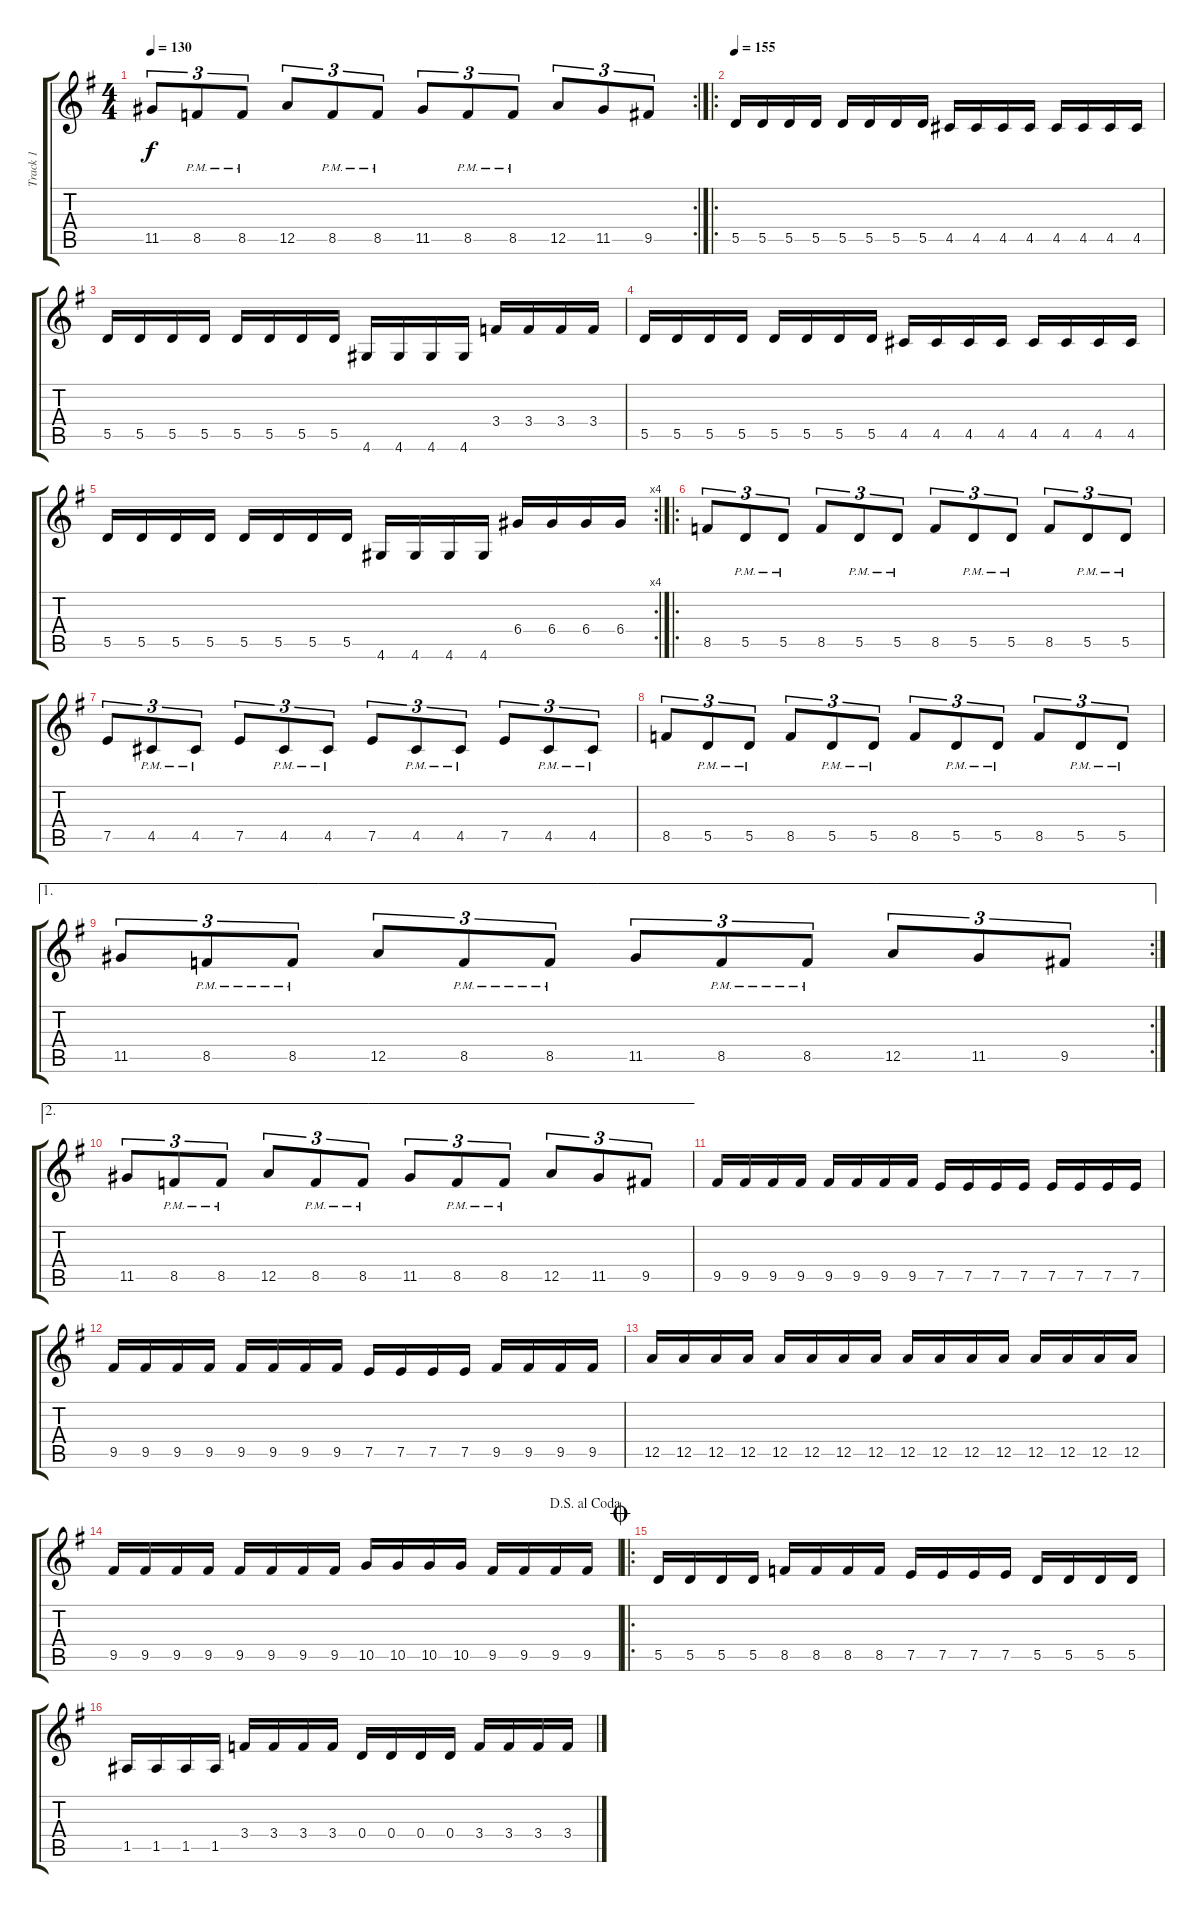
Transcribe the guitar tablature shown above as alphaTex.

\track ("Track 1" "Track 1") {instrument distortionguitar}
\staff {score tabs}
\tuning (E4 B3 G3 D3 A2 E2) {hide}
\rc 2
\ts (4 4)
\tempo 130
\clef g2
\ks eminor
11.5.8{tu (3 2) dy f} 8.5{pm}.8{tu (3 2)} 8.5{pm}.8{tu (3 2)} 12.5.8{tu (3 2)} 8.5{pm}.8{tu (3 2)} 8.5{pm}.8{tu (3 2)} 11.5.8{tu (3 2)} 8.5{pm}.8{tu (3 2)} 8.5{pm}.8{tu (3 2)} 12.5.8{tu (3 2)} 11.5.8{tu (3 2)} 9.5.8{tu (3 2)} |
\ro
\tempo 155
5.5.16 5.5.16 5.5.16 5.5.16 5.5.16 5.5.16 5.5.16 5.5.16 4.5.16 4.5.16 4.5.16 4.5.16 4.5.16 4.5.16 4.5.16 4.5.16 |
5.5.16 5.5.16 5.5.16 5.5.16 5.5.16 5.5.16 5.5.16 5.5.16 4.6.16 4.6.16 4.6.16 4.6.16 3.4.16 3.4.16 3.4.16 3.4.16 |
5.5.16 5.5.16 5.5.16 5.5.16 5.5.16 5.5.16 5.5.16 5.5.16 4.5.16 4.5.16 4.5.16 4.5.16 4.5.16 4.5.16 4.5.16 4.5.16 |
\rc 4
5.5.16 5.5.16 5.5.16 5.5.16 5.5.16 5.5.16 5.5.16 5.5.16 4.6.16 4.6.16 4.6.16 4.6.16 6.4.16 6.4.16 6.4.16 6.4.16 |
\ro
8.5.8{tu (3 2)} 5.5{pm}.8{tu (3 2)} 5.5{pm}.8{tu (3 2)} 8.5.8{tu (3 2)} 5.5{pm}.8{tu (3 2)} 5.5{pm}.8{tu (3 2)} 8.5.8{tu (3 2)} 5.5{pm}.8{tu (3 2)} 5.5{pm}.8{tu (3 2)} 8.5.8{tu (3 2)} 5.5{pm}.8{tu (3 2)} 5.5{pm}.8{tu (3 2)} |
7.5.8{tu (3 2)} 4.5{pm}.8{tu (3 2)} 4.5{pm}.8{tu (3 2)} 7.5.8{tu (3 2)} 4.5{pm}.8{tu (3 2)} 4.5{pm}.8{tu (3 2)} 7.5.8{tu (3 2)} 4.5{pm}.8{tu (3 2)} 4.5{pm}.8{tu (3 2)} 7.5.8{tu (3 2)} 4.5{pm}.8{tu (3 2)} 4.5{pm}.8{tu (3 2)} |
8.5.8{tu (3 2)} 5.5{pm}.8{tu (3 2)} 5.5{pm}.8{tu (3 2)} 8.5.8{tu (3 2)} 5.5{pm}.8{tu (3 2)} 5.5{pm}.8{tu (3 2)} 8.5.8{tu (3 2)} 5.5{pm}.8{tu (3 2)} 5.5{pm}.8{tu (3 2)} 8.5.8{tu (3 2)} 5.5{pm}.8{tu (3 2)} 5.5{pm}.8{tu (3 2)} |
\ae 1
\rc 2
11.5.8{tu (3 2)} 8.5{pm}.8{tu (3 2)} 8.5{pm}.8{tu (3 2)} 12.5.8{tu (3 2)} 8.5{pm}.8{tu (3 2)} 8.5{pm}.8{tu (3 2)} 11.5.8{tu (3 2)} 8.5{pm}.8{tu (3 2)} 8.5{pm}.8{tu (3 2)} 12.5.8{tu (3 2)} 11.5.8{tu (3 2)} 9.5.8{tu (3 2)} |
\ae 2
11.5.8{tu (3 2)} 8.5{pm}.8{tu (3 2)} 8.5{pm}.8{tu (3 2)} 12.5.8{tu (3 2)} 8.5{pm}.8{tu (3 2)} 8.5{pm}.8{tu (3 2)} 11.5.8{tu (3 2)} 8.5{pm}.8{tu (3 2)} 8.5{pm}.8{tu (3 2)} 12.5.8{tu (3 2)} 11.5.8{tu (3 2)} 9.5.8{tu (3 2)} |
9.5.16 9.5.16 9.5.16 9.5.16 9.5.16 9.5.16 9.5.16 9.5.16 7.5.16 7.5.16 7.5.16 7.5.16 7.5.16 7.5.16 7.5.16 7.5.16 |
9.5.16 9.5.16 9.5.16 9.5.16 9.5.16 9.5.16 9.5.16 9.5.16 7.5.16 7.5.16 7.5.16 7.5.16 9.5.16 9.5.16 9.5.16 9.5.16 |
12.5.16 12.5.16 12.5.16 12.5.16 12.5.16 12.5.16 12.5.16 12.5.16 12.5.16 12.5.16 12.5.16 12.5.16 12.5.16 12.5.16 12.5.16 12.5.16 |
\jump dalsegnoalcoda
9.5.16 9.5.16 9.5.16 9.5.16 9.5.16 9.5.16 9.5.16 9.5.16 10.5.16 10.5.16 10.5.16 10.5.16 9.5.16 9.5.16 9.5.16 9.5.16 |
\ro
\jump coda
5.5.16 5.5.16 5.5.16 5.5.16 8.5.16 8.5.16 8.5.16 8.5.16 7.5.16 7.5.16 7.5.16 7.5.16 5.5.16 5.5.16 5.5.16 5.5.16 |
1.5.16 1.5.16 1.5.16 1.5.16 3.4.16 3.4.16 3.4.16 3.4.16 0.4.16 0.4.16 0.4.16 0.4.16 3.4.16 3.4.16 3.4.16 3.4.16
